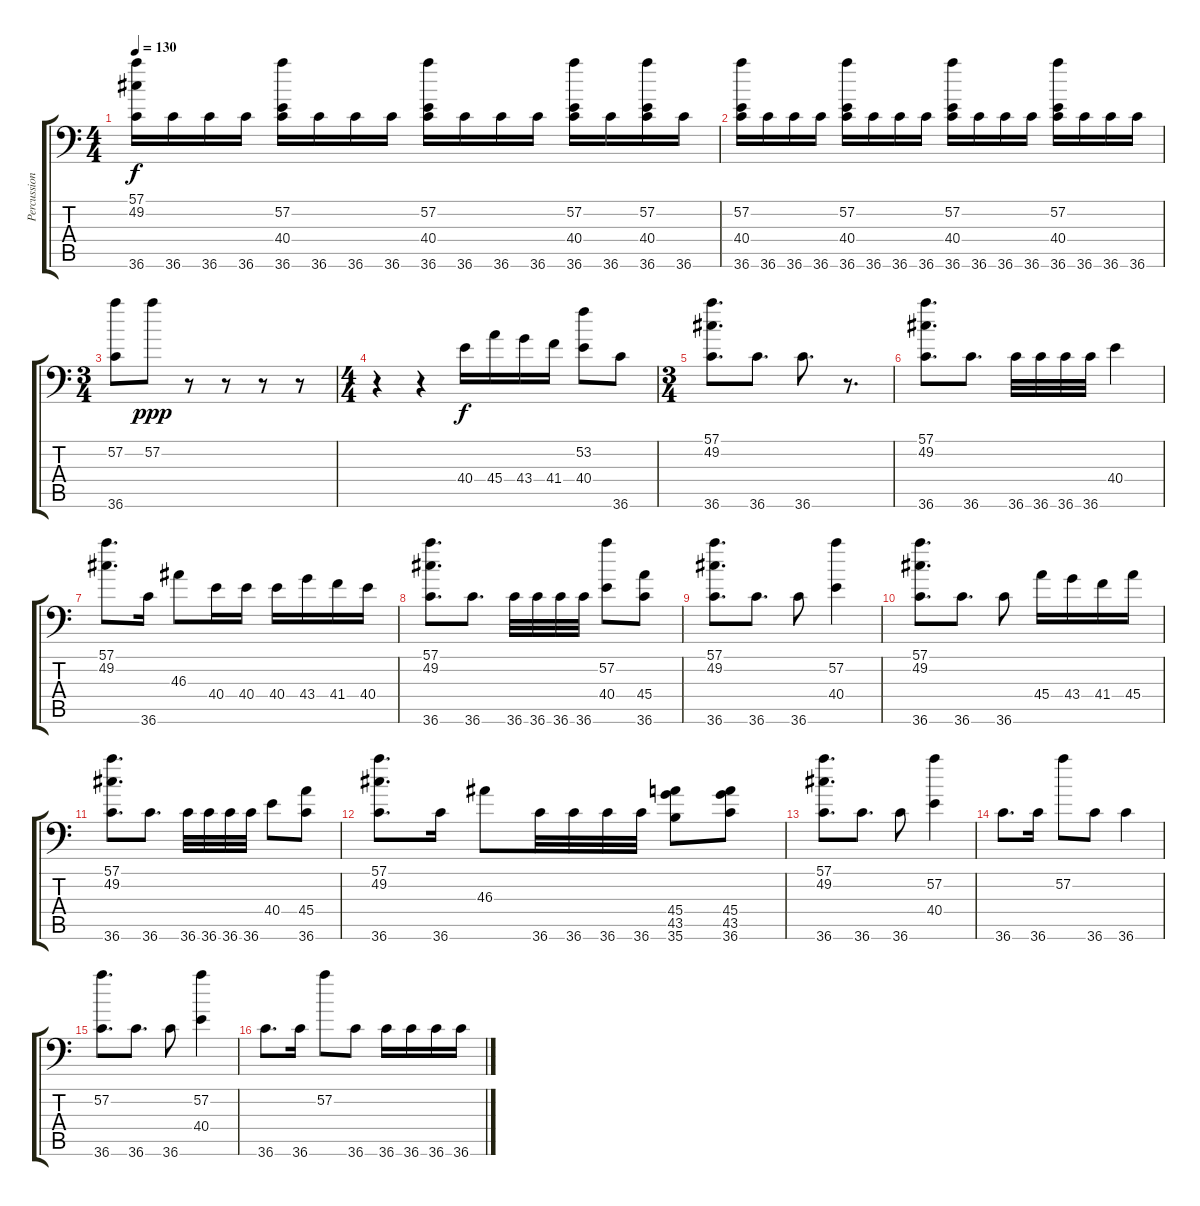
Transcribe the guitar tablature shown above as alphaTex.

\track ("Percussion" "Percussion") {instrument acousticgrandpiano}
\staff {score tabs}
\tuning (C-1 C-1 C-1 C-1 C-1 C-1) {hide}
\ts (4 4)
\tempo 130
\clef f4
\ks c
(57.1 49.2 36.6).16{dy f} 36.6.16 36.6.16 36.6.16 (57.2 40.4 36.6).16 36.6.16 36.6.16 36.6.16 (57.2 40.4 36.6).16 36.6.16 36.6.16 36.6.16 (57.2 40.4 36.6).16 36.6.16 (57.2 40.4 36.6).16 36.6.16 |
(57.2 40.4 36.6).16 36.6.16 36.6.16 36.6.16 (57.2 40.4 36.6).16 36.6.16 36.6.16 36.6.16 (57.2 40.4 36.6).16 36.6.16 36.6.16 36.6.16 (57.2 40.4 36.6).16 36.6.16 36.6.16 36.6.16 |
\ts (3 4)
(57.2 36.6).8 57.2.8{dy ppp} r.8 r.8 r.8 r.8 |
\ts (4 4)
r.4 r.4 40.4.16{dy f} 45.4.16 43.4.16 41.4.16 (53.2 40.4).8 36.6.8 |
\ts (3 4)
(57.1 49.2 36.6).8{d} 36.6.8{d} 36.6.8{d} r.8{d} |
(57.1 49.2 36.6).8{d} 36.6.8{d} 36.6.32 36.6.32 36.6.32 36.6.32 40.4.4 |
(57.1 49.2).8{d} 36.6.16 46.3.8 40.4.16 40.4.16 40.4.16 43.4.16 41.4.16 40.4.16 |
(57.1 49.2 36.6).8{d} 36.6.8{d} 36.6.32 36.6.32 36.6.32 36.6.32 (57.2 40.4).8 (45.4 36.6).8 |
(57.1 49.2 36.6).8{d} 36.6.8{d} 36.6.8 (57.2 40.4).4 |
(57.1 49.2 36.6).8{d} 36.6.8{d} 36.6.8 45.4.16 43.4.16 41.4.16 45.4.16 |
(57.1 49.2 36.6).8{d} 36.6.8{d} 36.6.32 36.6.32 36.6.32 36.6.32 40.4.8 (45.4 36.6).8 |
(57.1 49.2 36.6).8{d} 36.6.16 46.3.8 36.6.32 36.6.32 36.6.32 36.6.32 (45.4 43.5 35.6).8 (45.4 43.5 36.6).8 |
(57.1 49.2 36.6).8{d} 36.6.8{d} 36.6.8 (57.2 40.4).4 |
36.6.8{d} 36.6.16 57.2.8 36.6.8 36.6.4 |
(57.2 36.6).8{d} 36.6.8{d} 36.6.8 (57.2 40.4).4 |
36.6.8{d} 36.6.16 57.2.8 36.6.8 36.6.16 36.6.16 36.6.16 36.6.16
